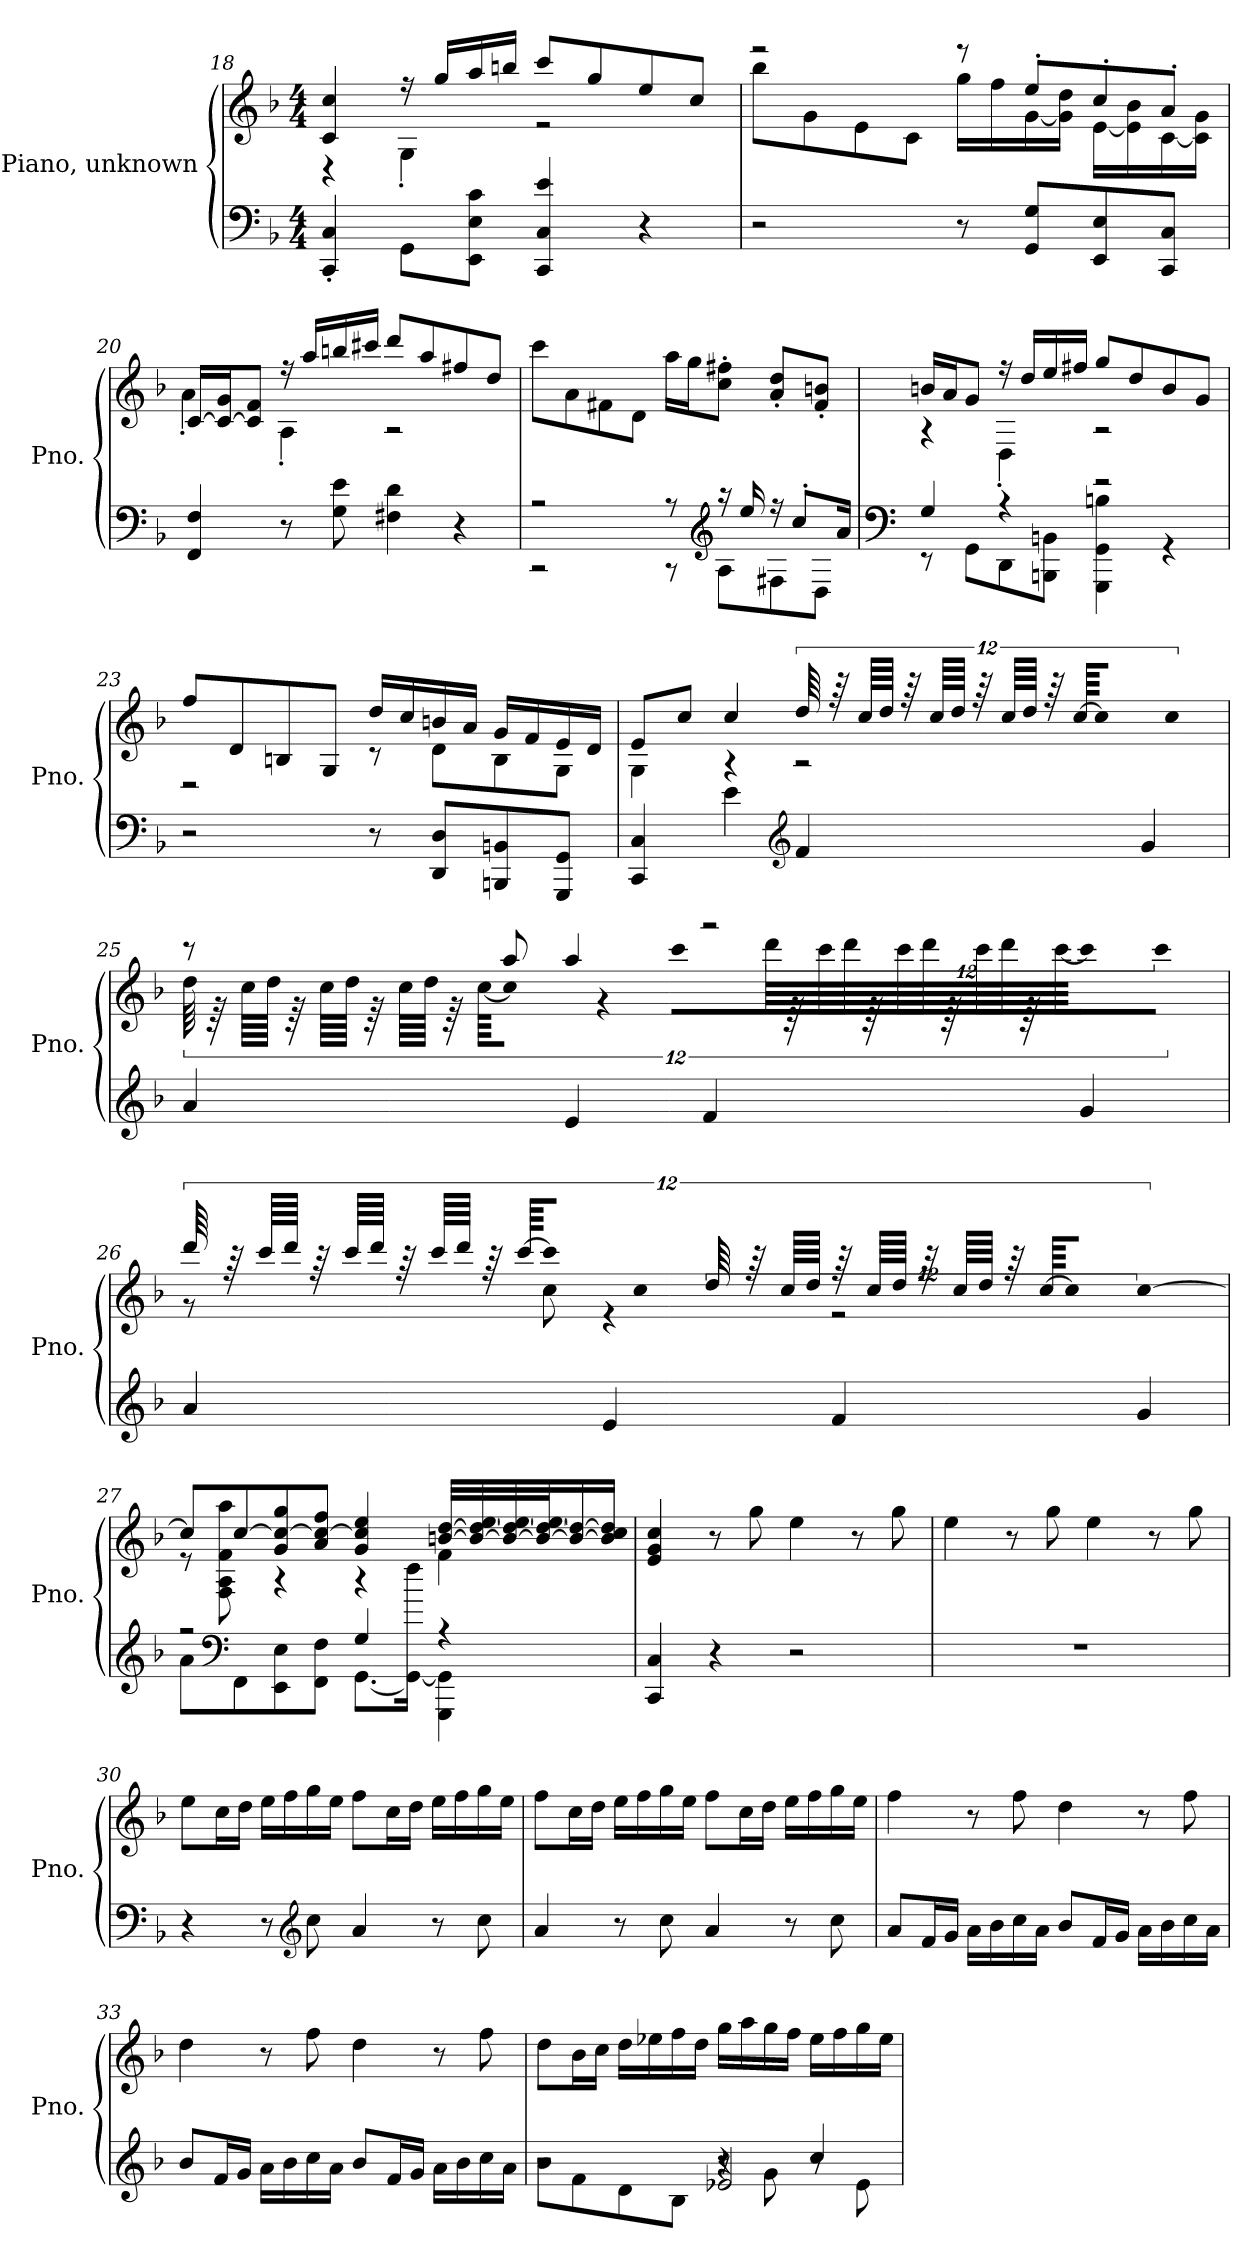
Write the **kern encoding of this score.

**kern	**kern
*part1	*part1
*staff2	*staff1
*I"Piano, unknown	*
*I'Pno.	*
!!LO:LB:g=z
*clefF4	*clefG2
*k[b-]	*k[b-]
*M4/4	*M4/4
=18	=18
*	*^
4CC/' 4C/'	4c/ 4cc/	4r
8GG\L	16r	4G'\
.	16gg/LL	.
8EE\ 8E\ 8c\J	16aa/	.
.	16bbn/JJ	.
4CC/ 4C/ 4e/	8ccc/L	2r
.	8gg/	.
4r	8ee/	.
.	8cc/J	.
=19	=19	=19
2r	2r	8bb-\L
.	.	8g\
.	.	8e\
.	.	8c\J
8r	8r	16gg\LL
.	.	16ff\
8GG/ 8G/L	8ee'/L	[16g\
.	.	16g\] 16dd\JJ
8EE/ 8E/	8cc'/	[16e\LL
.	.	16e\] 16b-\
8CC/ 8C/J	8a'/J	[16c\
.	.	16c\] 16g\JJ
=20	=20	=20
4FF/ 4F/	[16c/LL	4a'\
.	16c/_ 16g/J	.
.	8c/] 8f/J	.
8r	16r	4A'\
.	16aa/LL	.
8G\ 8e\	16bbn/	.
.	16ccc#X/JJ	.
4F#X\ 4d\	8ddd/L	2r
.	8aa/	.
4r	8ff#X/	.
.	8dd/J	.
*	*v	*v
!!LO:PB:g=z
=21	=21
*^	*
2r	2r	8ccc\L
.	.	8a\
.	.	8f#X\
.	.	8d\J
8r	8r	16aa\LL
.	.	16gg\J
*clefG2	*	*
16r	8A\L	8cc\' 8ff#X\'J
16ee/	.	.
16r	8F#X\	8a/' 8dd/'L
8cc'/L	.	.
.	8D\J	8f#/' 8bn/'J
16a/Jk	.	.
=22	=22	=22
*clefF4	*	*
*	*	*^
4G/	8r	16bn/LL	4r
.	.	16a/J	.
.	8GG\L	8g/J	.
4r	8DD\	16r	4D'\
.	.	16dd/LL	.
.	8BBBn\ 8BBn\J	16ee/	.
.	.	16ff#X/JJ	.
2r	4GGG\ 4GG\ 4Bn\	8gg/L	2r
.	.	8dd/	.
.	4r	8b/	.
.	.	8g/J	.
*v	*v	*	*
=23	=23	=23
2r	8ff/L	2r
.	8d/	.
.	8Bn/	.
.	8G/J	.
8r	16dd/LL	8r
.	16cc/	.
8DD/ 8D/L	16bn/	8d\L
.	16a/JJ	.
8BBBn/ 8BBn/	16g/LL	8B\
.	16f/	.
8GGG/ 8GG/J	16e/	8G\J
.	16d/JJ	.
!!LO:LB:g=z	!!
=24	=24	=24
4CC/ 4C/	8e/L	4G\
.	8cc/J	.
4e\	4cc/	4r
*clefG2	*	*
4f/	96dd/	2r
.	96r	.
.	96cc/LLLL	.
.	96dd/JJJJ	.
.	96r	.
.	96cc/LLLL	.
.	96dd/JJJJ	.
.	96r	.
.	96cc/LLLL	.
.	96dd/JJJJ	.
.	96r	.
.	[96cc/KKKL	.
.	8cc/J]	.
4g/	4cc/	.
!!LO:LB:g=z	!!
=25	=25	=25
4a/	8r	96dd\
.	.	96r
.	.	96cc\LLLL
.	.	96dd\JJJJ
.	.	96r
.	.	96cc\LLLL
.	.	96dd\JJJJ
.	.	96r
.	.	96cc\LLLL
.	.	96dd\JJJJ
.	.	96r
.	.	[96cc\KKKL
.	8aa/	8cc\J]
4e/	4aa/	8r
.	.	8ccc\L
4f/	2r	96ddd\Jkkk
.	.	96r
.	.	96ccc\LLLL
.	.	96ddd\JJJJ
.	.	96r
.	.	96ccc\LLLL
.	.	96ddd\JJJJ
.	.	96r
.	.	96ccc\LLLL
.	.	96ddd\JJJJ
.	.	96r
.	.	[96ccc\KKKL
.	.	8ccc\J]
4g/	.	4ccc\
!!LO:LB:g=z	!!
=26	=26	=26
4a/	96ddd/	8r
.	96r	.
.	96ccc/LLLL	.
.	96ddd/JJJJ	.
.	96r	.
.	96ccc/LLLL	.
.	96ddd/JJJJ	.
.	96r	.
.	96ccc/LLLL	.
.	96ddd/JJJJ	.
.	96r	.
.	[96ccc/KKKL	.
.	8ccc/J]	8cc\
4e/	4cc/	4r
4f/	96dd/	2r
.	96r	.
.	96cc/LLLL	.
.	96dd/JJJJ	.
.	96r	.
.	96cc/LLLL	.
.	96dd/JJJJ	.
.	96r	.
.	96cc/LLLL	.
.	96dd/JJJJ	.
.	96r	.
.	[96cc/KKKL	.
.	8cc/J]	.
4g/	[4cc/	.
!!LO:LB:g=z	!!
=27	=27	=27
*^	*	*
2r	8a\L	8cc/L]	8r
*clefF4	*	*	*
.	8FF\	[8cc/	8F\ 8A\ 8f\ 8aa\
.	8EE\ 8E\	8g/ 8cc/_ 8gg/	4r
.	8FF\ 8F\J	8a/ 8cc/_ 8ff/J	.
4G/	[8.GG\L	4g/ 4cc/] 4ee/	4r
.	16GG\_ 16ff\Jk	.	.
4r	4GGG\ 4GG\]	[32bn/ [32dd/LLL	4f\
.	.	32b/_ 32dd/_ 32ee/	.
.	.	32b/_ 32dd/_ 32ee/	.
.	.	32b/_ 32dd/_ 32ee/J	.
.	.	16b/_ 16dd/_	.
.	.	16b/] 16cc/ 16dd/]JJ	.
*v	*v	*	*
*	*v	*v
=28	=28
4CC/ 4C/	4e/ 4g/ 4cc/
4r	8r
.	8gg\
2r	4ee\
.	8r
.	8gg\
=29	=29
1r	4ee\
.	8r
.	8gg\
.	4ee\
.	8r
.	8gg\
!!LO:LB:g=z
=30	=30
4r	8ee\L
.	16cc\L
.	16dd\JJ
8r	16ee\LL
.	16ff\
*clefG2	*
8cc\	16gg\
.	16ee\JJ
4a/	8ff\L
.	16cc\L
.	16dd\JJ
8r	16ee\LL
.	16ff\
8cc\	16gg\
.	16ee\JJ
=31	=31
4a/	8ff\L
.	16cc\L
.	16dd\JJ
8r	16ee\LL
.	16ff\
8cc\	16gg\
.	16ee\JJ
4a/	8ff\L
.	16cc\L
.	16dd\JJ
8r	16ee\LL
.	16ff\
8cc\	16gg\
.	16ee\JJ
=32	=32
8a/L	4ff\
16f/L	.
16g/JJ	.
16a\LL	8r
16b-\	.
16cc\	8ff\
16a\JJ	.
8b-/L	4dd\
16f/L	.
16g/JJ	.
16a\LL	8r
16b-\	.
16cc\	8ff\
16a\JJ	.
!!LO:PB:g=z
=33	=33
8b-/L	4dd\
16f/L	.
16g/JJ	.
16a\LL	8r
16b-\	.
16cc\	8ff\
16a\JJ	.
8b-/L	4dd\
16f/L	.
16g/JJ	.
16a\LL	8r
16b-\	.
16cc\	8ff\
16a\JJ	.
=34	=34
*^	*
*	*^	*
2r	8b-\L	2r	8dd\L
.	8f\	.	16b-\L
.	.	.	16cc\JJ
.	8d\	.	16dd\LL
.	.	.	16ee-X\
.	8B-\J	.	16ff\
.	.	.	16dd\JJ
4r	8r	2e-X/	16gg\LL
.	.	.	16aa\
.	8g\	.	16gg\
.	.	.	16ff\JJ
4cc/	8r	.	16ee-\LL
.	.	.	16ff\
.	8e-\	.	16gg\
.	.	.	16ee-\JJ
*v	*v	*v	*
=	=
*-	*-
